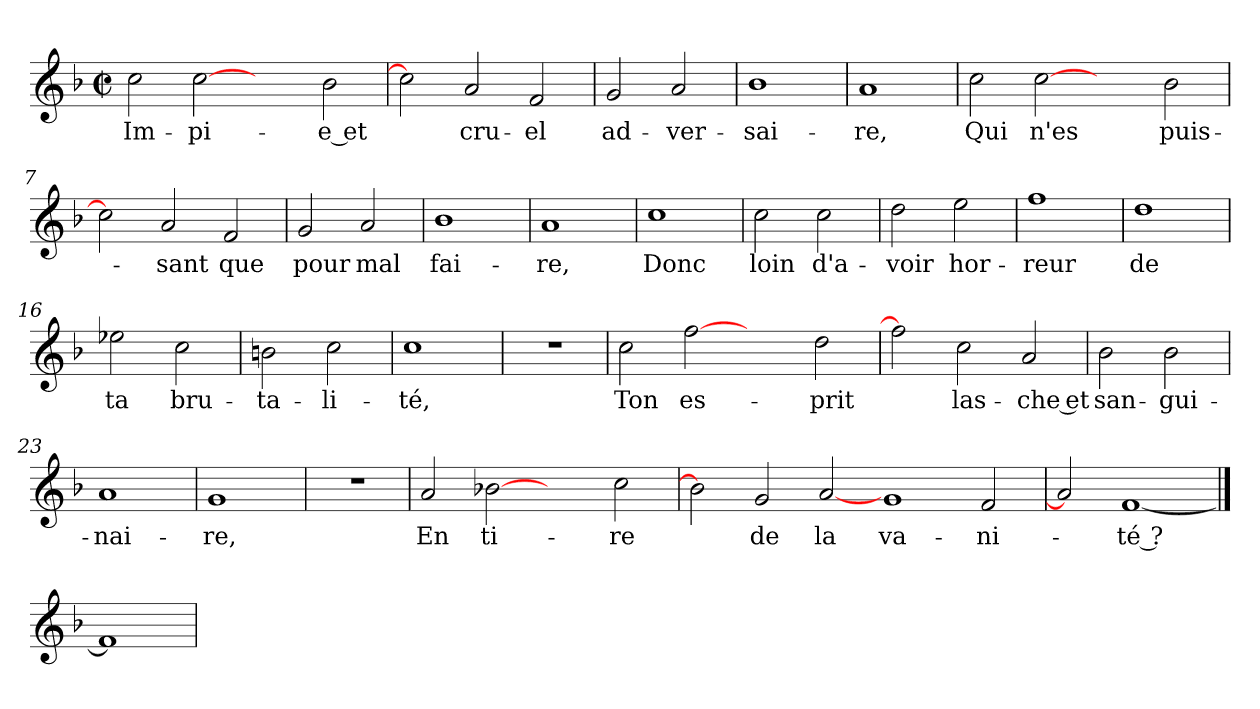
**kern	**text
*part1	*part1
*staff1	*staff1
*clefG2	*
*k[b-]	*
*F:	*
*M2/2	*
*met(c|)	*
=1	=1
2cc\	Im-
[2cc	-pi-
2ryy	.
2b-\	-e et
=2	=2
2cc]	.
2a/	cru-
2f/	-el
=3	=3
2g/	ad-
2a/	-ver-
=4	=4
1b-	-sai-
=5	=5
1a	-re,
!!LO:LB:g=z
=6	=6
2cc\	Qui
[2cc	n'es
2ryy	.
2b-\	puis-
=7	=7
2cc]	.
2a/	-sant
2f/	que
=8	=8
2g/	pour
2a/	mal
=9	=9
1b-	fai-
=10	=10
1a	-re,
=11	=11
1cc	Donc
=12	=12
2cc\	loin
2cc\	d'a-
!!LO:LB:g=z
=13	=13
2dd\	-voir
2ee\	hor-
=14	=14
1ff	-reur
=15	=15
1dd	de
=16	=16
2ee-X\	ta
2cc\	bru-
=17	=17
2bn\	-ta-
2cc\	-li-
=18	=18
1cc	-té,
=19	=19
1r	.
!!LO:LB:g=z
=20	=20
2cc\	Ton
[2ff	es-
2ryy	.
2dd\	-prit
=21	=21
2ff]	.
2cc\	las-
2a/	-che et
=22	=22
2b-\	san-
2b-\	-gui-
=23	=23
1a	-nai-
=24	=24
1g	-re,
=25	=25
1r	.
!!LO:LB:g=z
=26	=26
2a/	En
[2b-X	ti-
2ryy	.
2cc\	-re
=27	=27
2b-]	.
2g/	de
[2a	la
1g	va-
2f/	-ni-
=28	=28
2a]	.
[1f	-té ?
==29	==29
1f]	.
=	=
*-	*-
